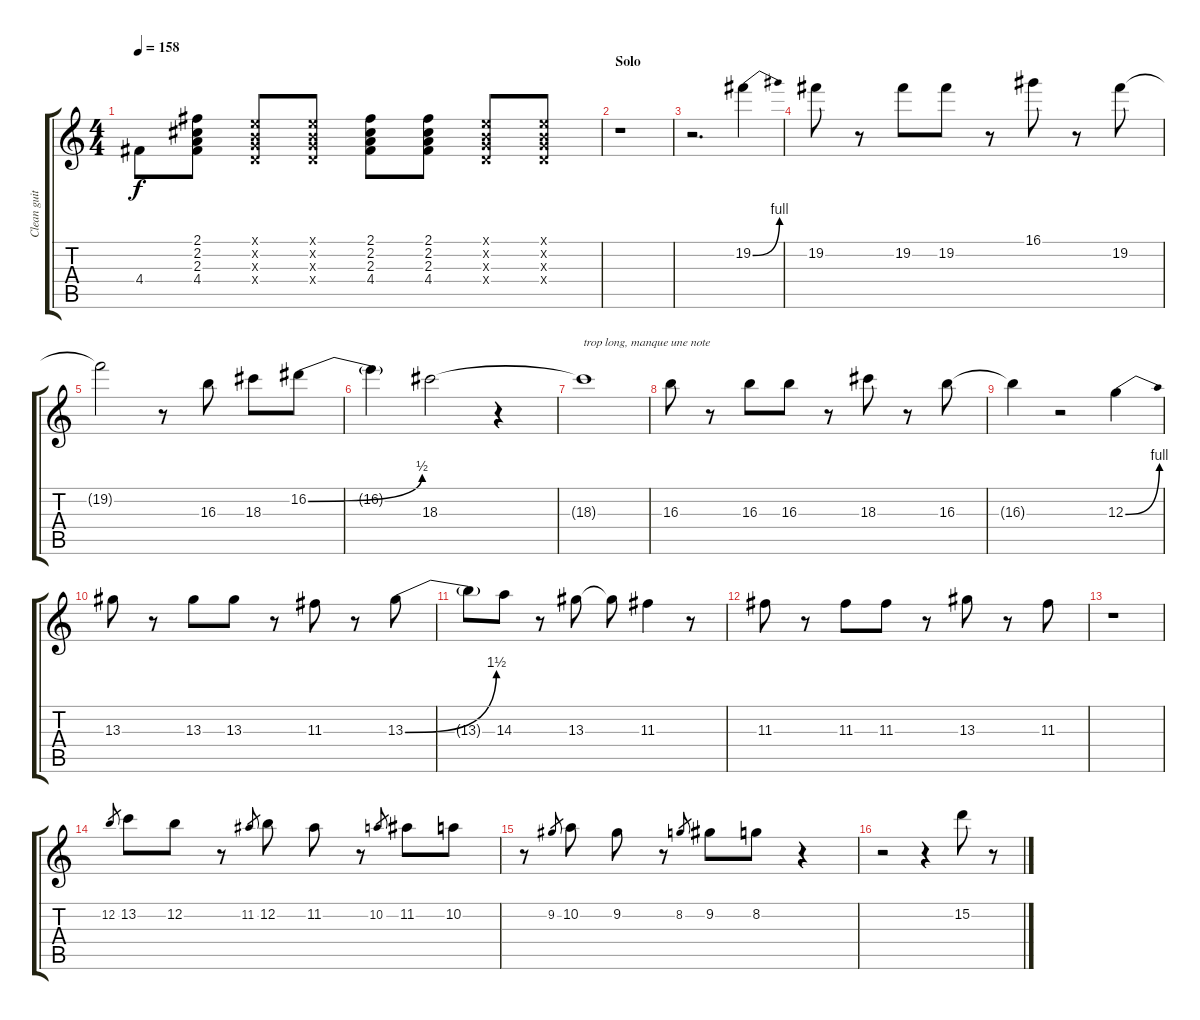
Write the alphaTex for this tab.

\track ("Clean guitar" "Clean guit") {instrument electricguitarclean}
\staff {score tabs}
\tuning (E4 B3 G3 D3 A2 E2) {hide}
\ts (4 4)
\tempo 158
\clef g2
\ks c
4.4{t}.8{dy f} (2.1 2.2 2.3 4.4).8 (0.1{x} 0.2{x} 0.3{x} 0.4{x}).8 (0.1{x} 0.2{x} 0.3{x} 0.4{x}).8 (2.1 2.2 2.3 4.4).8 (2.1 2.2 2.3 4.4).8 (0.1{x} 0.2{x} 0.3{x} 0.4{x}).8 (0.1{x} 0.2{x} 0.3{x} 0.4{x}).8 |
\section ("" "Solo")
r.1{instrument overdrivenguitar} |
r.2{d} 19.2{be (bend 0 0 60 4)}.4 |
19.2.8 r.8 19.2.8 19.2.8 r.8 16.1.8 r.8 19.2.8 |
19.2{t}.2 r.8 16.3.8 18.3.8 16.2{be (bend 0 0 60 2)}.8 |
16.2{t}.4 18.3.2 r.4 |
18.3{t}.1{txt "trop long, manque une note"} |
16.3.8 r.8 16.3.8 16.3.8 r.8 18.3.8 r.8 16.3.8 |
16.3{t}.4 r.2 12.3{be (bend 0 0 60 4)}.4 |
13.3.8 r.8 13.3.8 13.3.8 r.8 11.3.8 r.8 13.3{be (bend 0 0 60 6)}.8 |
13.3{t}.8 14.3.8 r.8 13.3.8 13.3{t}.8 11.3.4 r.8 |
11.3.8 r.8 11.3.8 11.3.8 r.8 13.3.8 r.8 11.3.8 |
r.1 |
12.2.8{gr} 13.2.8 12.2.8 r.8 11.2.8{gr} 12.2.8 11.2.8 r.8 10.2.8{gr} 11.2.8 10.2.8 |
r.8 9.2.8{gr} 10.2.8 9.2.8 r.8 8.2.8{gr} 9.2.8 8.2.8 r.4 |
r.2 r.4 15.2.8 r.8
